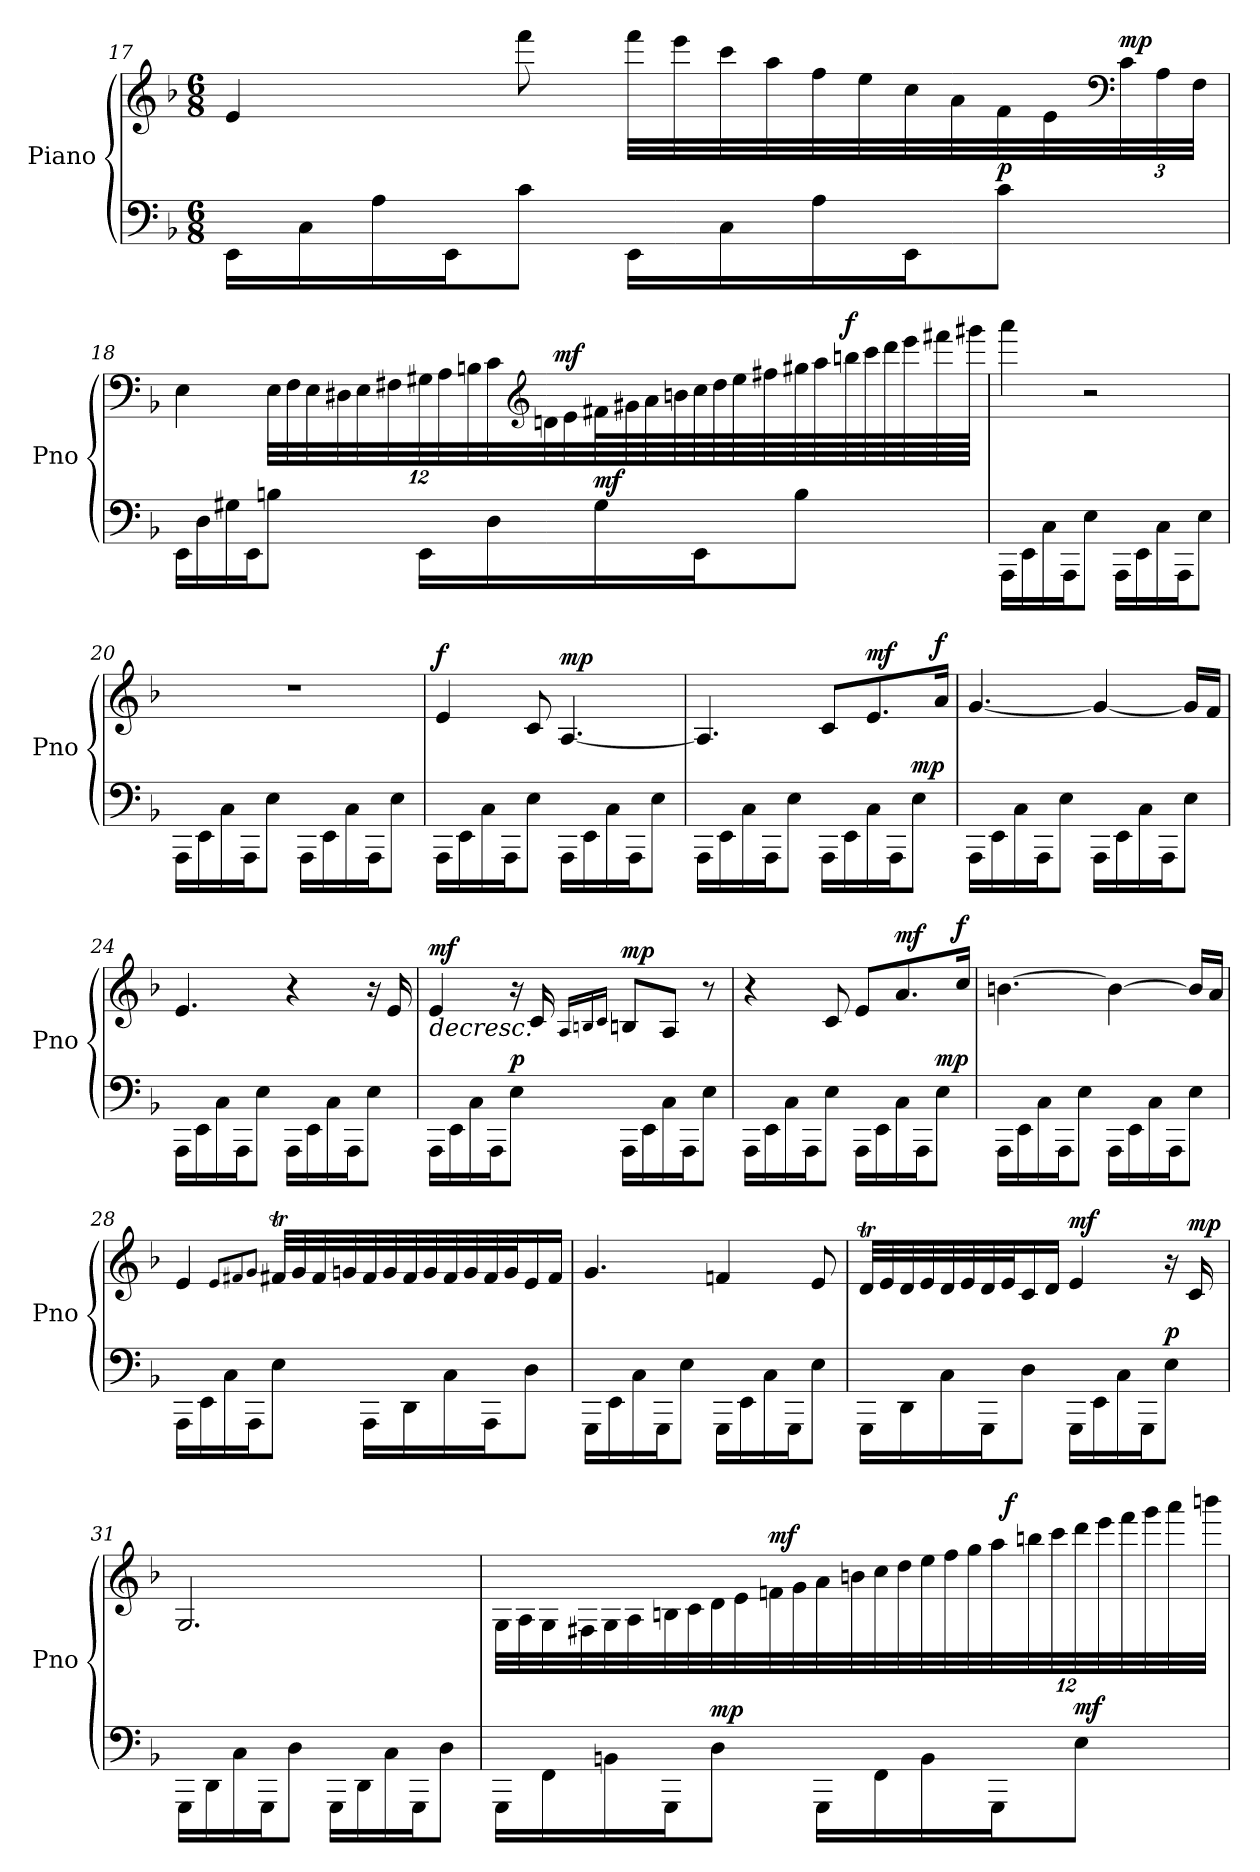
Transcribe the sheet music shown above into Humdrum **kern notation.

**kern	**kern	**dynam
*part1	*part1	*part1
*staff2	*staff1	*staff1/2
*I"Piano	*	*
*I'Pno	*	*
*clefF4	*clefG2	*
*k[b-]	*k[b-]	*
*M6/8	*M6/8	*
=17	=17	=17
16EE\LL	4e/	.
16C\	.	.
16A\	.	.
16EE\J	.	.
8c\J	8fff\	.
16EE\LL	32fff!\LLL	.
.	32eee!\	.
16C\	32ccc!\	.
.	32aa!\	.
16A\	32ff!\	.
.	32ee!\	.
16EE\J	32cc!\	.
.	32a!\	.
!	!	!LO:DY:a=2
8c\J	32f!\	p
.	32e!\	.
*	*clefF4	*
*	*Xbrackettup	*
!	!	!LO:DY:a
.	48c!\	mp
.	48A!\	.
.	48F!\JJJ	.
!!LO:PB:g=z
=18	=18	=18
16EE\LL	4E\	.
16D\	.	.
16G#X\	.	.
16EE\J	.	.
!	!	!LO:DY:a=2
!	!	!LO:DY:n=1:a
8Bn\J	48E!\LLL	mp mp
.	48F!\	.
.	48E!\	.
.	48D#X!\	.
.	48E!\	.
.	48F#X!\	.
16EE\LL	48G#X!\	.
.	48A!\	.
.	48Bn!\	.
16D\	48c!\	.
*	*clefG2	*
.	48dn!\	.
!	!	!LO:DY:n=2:a
.	48e!\	mf
!	!	!LO:DY:n=3:a=2
16G#\	64f#X!\L	mf
.	64g#X!\	.
.	64a!\	.
.	64bn!\	.
16EE\J	64cc!\	.
.	64dd!\	.
.	64ee!\	.
.	64ff#X!\	.
8B\J	64gg#X!\	.
.	64aa!\	.
!	!	!LO:DY:n=4:a
.	64bbn!\	f
.	64ccc!\	.
.	64ddd!\	.
.	64eee!\	.
.	64fff#X!\	.
.	64ggg#X!\JJJJ	.
=19	=19	=19
!	!	!LO:DY:b=2
!	!	!LO:DY:n=1:a
16AAA\LL	4aaa\	mp ff
16EE\	.	.
16C\	.	.
16AAA\J	.	.
8E\J	2r	.
16AAA\LL	.	.
16EE\	.	.
16C\	.	.
16AAA\J	.	.
8E\J	.	.
!!LO:LB:g=z
=20	=20	=20
16AAA\LL	2.r	.
16EE\	.	.
16C\	.	.
16AAA\J	.	.
8E\J	.	.
16AAA\LL	.	.
16EE\	.	.
16C\	.	.
16AAA\J	.	.
8E\J	.	.
=21	=21	=21
!	!	!LO:DY:a
16AAA\LL	4e/	f
16EE\	.	.
16C\	.	.
16AAA\J	.	.
!	!	!LO:DY:a=2
!	!	!LO:DY:n=1:a
8E\J	8c/	p mf
!	!	!LO:DY:n=2:a
16AAA\LL	[4.A/	mp
16EE\	.	.
16C\	.	.
16AAA\J	.	.
8E\J	.	.
=22	=22	=22
16AAA\LL	4.A/]	.
16EE\	.	.
16C\	.	.
16AAA\J	.	.
8E\J	.	.
16AAA\LL	8c/L	.
16EE\	.	.
!	!	!LO:DY:a
16C\	8.e/	mf
16AAA\J	.	.
!	!	!LO:DY:a=2
8E\J	.	mp
!	!	!LO:DY:a
.	16a/Jk	f
!!LO:LB:g=z
=23	=23	=23
16AAA\LL	[4.g/	.
16EE\	.	.
16C\	.	.
16AAA\J	.	.
8E\J	.	.
16AAA\LL	4g/_	.
16EE\	.	.
16C\	.	.
16AAA\J	.	.
8E\J	16g/LL]	.
.	16f/JJ	.
=24	=24	=24
16AAA\LL	4.e/	.
16EE\	.	.
16C\	.	.
16AAA\J	.	.
8E\J	.	.
16AAA\LL	4r	.
16EE\	.	.
16C\	.	.
16AAA\J	.	.
8E\J	16r	.
.	16e/	.
=25	=25	=25
!	!	!LO:HP:b
!	!	!LO:DY:n=1:a
16AAA\LL	4e/	> mf
16EE\	.	.
16C\	.	.
16AAA\J	.	.
!	!	!LO:DY:n=2:a=2
8E\J	16r	p
.	16c/	.
.	16qA/LL	.
.	16qBn/	.
.	16qc/JJ	.
!	!	!LO:DY:n=3:a
16AAA\LL	8Bn/L	mp
16EE\	.	.
16C\	8A/J	.
16AAA\J	.	.
8E\J	8r	]
=26	=26	=26
16AAA\LL	4r	.
16EE\	.	.
16C\	.	.
16AAA\J	.	.
8E\J	8c/	.
16AAA\LL	8e/L	.
16EE\	.	.
!	!	!LO:DY:a
16C\	8.a/	mf
16AAA\J	.	.
!	!	!LO:DY:a=2
8E\J	.	mp
!	!	!LO:DY:a
.	16cc/Jk	f
!!LO:LB:g=z
=27	=27	=27
16AAA\LL	[4.bn\	.
16EE\	.	.
16C\	.	.
16AAA\J	.	.
8E\J	.	.
16AAA\LL	4b\_	.
16EE\	.	.
16C\	.	.
16AAA\J	.	.
8E\J	16b/LL]	.
.	16a/JJ	.
=28	=28	=28
16AAA\LL	4e/	.
16EE\	.	.
16C\	.	.
16AAA\J	.	.
.	8qe/L	.
.	8qf#X/	.
.	8qg/J	.
8E\J	32f#t!/LLL	.
.	32g!/	.
.	32f#TTT!/	.
.	32g!/	.
16AAA\LL	32f#!/	.
.	32g!/	.
16DD\	32f#!/	.
.	32g!/	.
16C\	32f#!/	.
.	32g!/	.
16AAA\J	32f#!/	.
.	32g!/J	.
8D\J	16e!/	.
.	16f#!/JJ	.
=29	=29	=29
16GGG\LL	4.g/	.
16EE\	.	.
16C\	.	.
16GGG\J	.	.
8E\J	.	.
16GGG\LL	4fn/	.
16EE\	.	.
16C\	.	.
16GGG\J	.	.
8E\J	8e/	.
=30	=30	=30
16GGG\LL	32dT!/LLL	.
.	32e!/	.
16DD\	32dTTT!/	.
.	32e!/	.
16C\	32d!/	.
.	32e!/	.
16GGG\J	32d!/	.
.	32e!/J	.
8D\J	16c!/	.
.	16d!/JJ	.
!	!	!LO:DY:a
16GGG\LL	4e/	mf
16EE\	.	.
16C\	.	.
16GGG\J	.	.
!	!	!LO:DY:a=2
8E\J	16r	p
!	!	!LO:DY:a
.	16c/	mp
!!LO:LB:g=z
=31	=31	=31
16GGG\LL	2.G/	.
16DD\	.	.
16C\	.	.
16GGG\J	.	.
8D\J	.	.
16GGG\LL	.	.
16DD\	.	.
16C\	.	.
16GGG\J	.	.
8D\J	.	.
=32	=32	=32
16GGG\LL	32G!\LLL	.
.	32A!\	.
16FF\	32G!\	.
.	32F#X!\	.
16BBn\	32G!\	.
.	32A!\	.
16GGG\J	32Bn!\	.
.	32c!\	.
!	!	!LO:DY:a=2
8D\J	32d!\	mp
.	32e!\	.
!	!	!LO:DY:a
.	32fn!\	mf
.	32g!\	.
16GGG\LL	32a!\	.
.	32bn!\	.
16FF\	32cc!\	.
.	32dd!\	.
16BB\	48ee!\	.
.	48ff!\	.
.	48gg!\	.
16GGG\J	48aa!\	.
!	!	!LO:DY:a
.	48bbn!\	f
.	48ccc!\	.
!	!	!LO:DY:a=2
8E\J	48ddd!\	mf
.	48eee!\	.
.	48fff!\	.
.	48ggg!\	.
.	48aaa!\	.
.	48bbbn!\JJJ	.
=	=	=
*-	*-	*-
